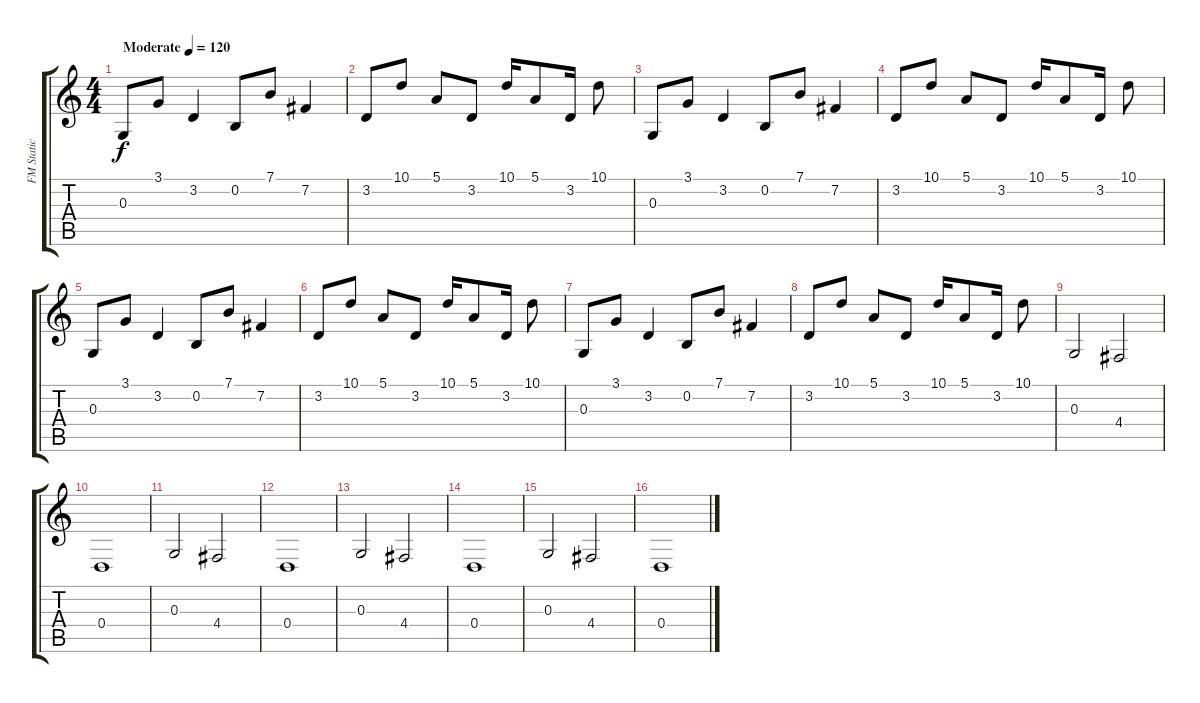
\track ("FM Static" "FM Static") {instrument lead2sawtooth}
\staff {score tabs}
\tuning (E4 B3 G3 D3 A2 E2) {hide}
\ts (4 4)
\tempo (120 "Moderate")
\clef g2
\ks c
0.3.8{dy f instrument lead2sawtooth} 3.1.8 3.2.4 0.2.8 7.1.8 7.2.4 |
3.2.8 10.1.8 5.1.8 3.2.8 10.1.16 5.1.8 3.2.16 10.1.8 |
0.3.8 3.1.8 3.2.4 0.2.8 7.1.8 7.2.4 |
3.2.8 10.1.8 5.1.8 3.2.8 10.1.16 5.1.8 3.2.16 10.1.8 |
0.3.8 3.1.8 3.2.4 0.2.8 7.1.8 7.2.4 |
3.2.8 10.1.8 5.1.8 3.2.8 10.1.16 5.1.8 3.2.16 10.1.8 |
0.3.8 3.1.8 3.2.4 0.2.8 7.1.8 7.2.4 |
3.2.8 10.1.8 5.1.8 3.2.8 10.1.16 5.1.8 3.2.16 10.1.8 |
0.3.2 4.4.2 |
0.4.1 |
0.3.2 4.4.2 |
0.4.1 |
0.3.2 4.4.2 |
0.4.1 |
0.3.2 4.4.2 |
0.4.1
